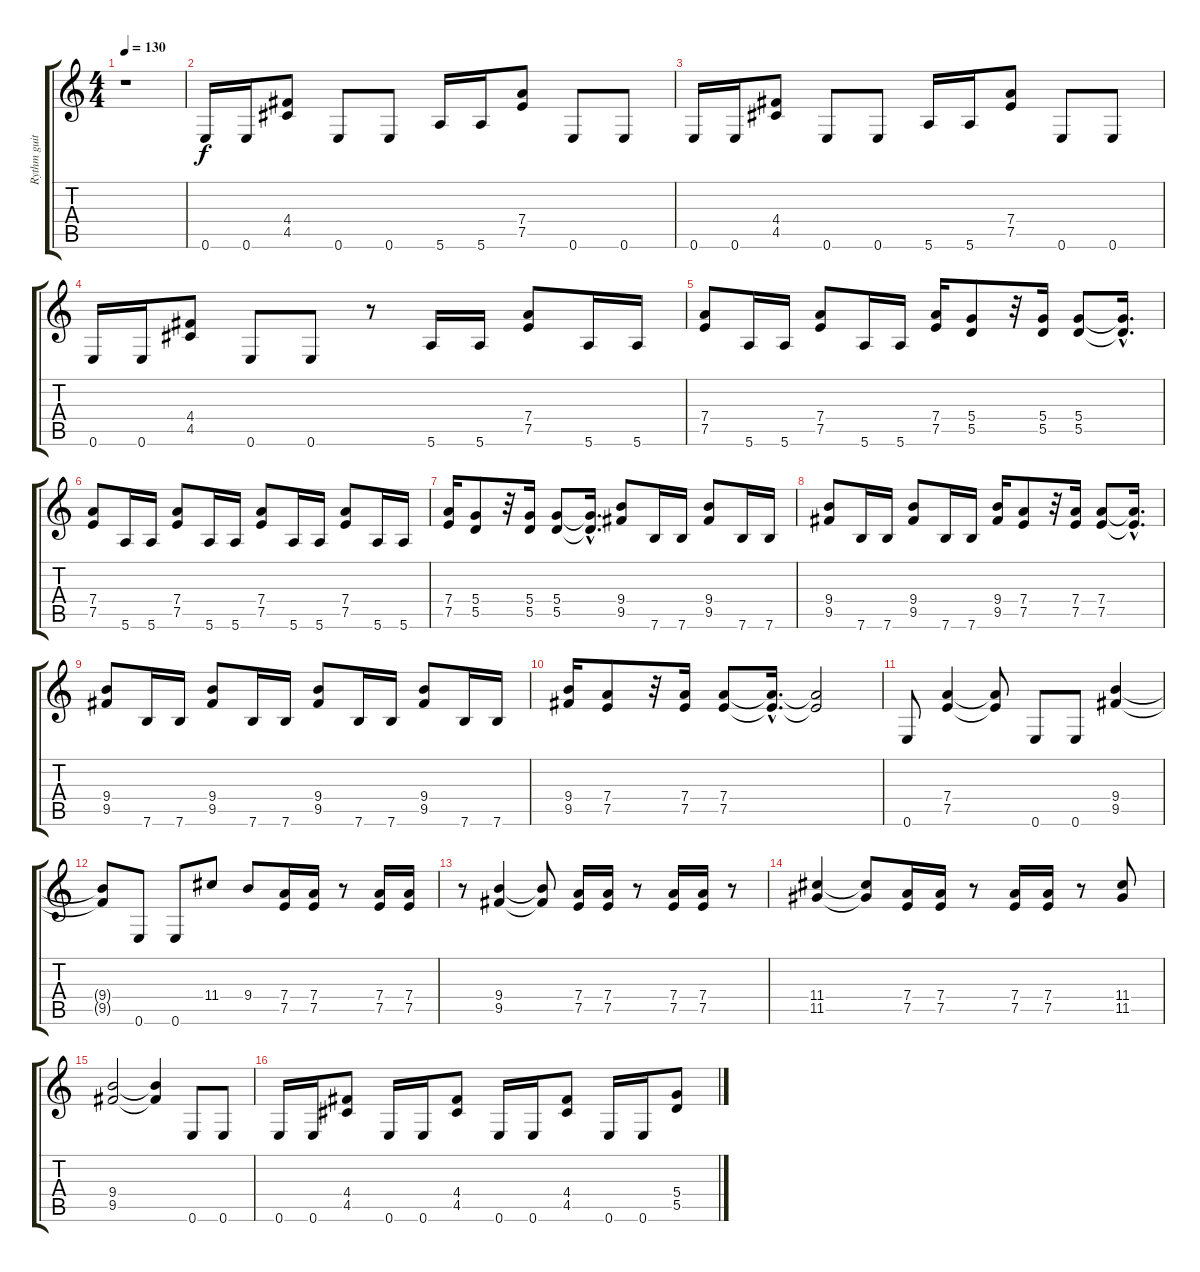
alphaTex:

\track ("Rythm guitar" "Rythm guit") {instrument distortionguitar}
\staff {score tabs}
\tuning (E4 B3 G3 D3 A2 E2) {hide}
\ts (4 4)
\tempo 130
\clef g2
\ks c
r.1{dy f} |
0.6.16 0.6.16 (4.4 4.5).8 0.6.8 0.6.8 5.6.16 5.6.16 (7.4 7.5).8 0.6.8 0.6.8 |
0.6.16 0.6.16 (4.4 4.5).8 0.6.8 0.6.8 5.6.16 5.6.16 (7.4 7.5).8 0.6.8 0.6.8 |
0.6.16 0.6.16 (4.4 4.5).8 0.6.8 0.6.8 r.8 5.6.16 5.6.16 (7.4 7.5).8 5.6.16 5.6.16 |
(7.4 7.5).8 5.6.16 5.6.16 (7.4 7.5).8 5.6.16 5.6.16 (7.4 7.5).16 (5.4 5.5).8 r.32 (5.4 5.5).16 (5.4 5.5).8 (5.4{hac t} 5.5{hac t}).16{d} |
(7.4 7.5).8 5.6.16 5.6.16 (7.4 7.5).8 5.6.16 5.6.16 (7.4 7.5).8 5.6.16 5.6.16 (7.4 7.5).8 5.6.16 5.6.16 |
(7.4 7.5).16 (5.4 5.5).8 r.32 (5.4 5.5).16 (5.4 5.5).8 (5.4{hac t} 5.5{hac t}).16{d} (9.4 9.5).8 7.6.16 7.6.16 (9.4 9.5).8 7.6.16 7.6.16 |
(9.4 9.5).8 7.6.16 7.6.16 (9.4 9.5).8 7.6.16 7.6.16 (9.4 9.5).16 (7.4 7.5).8 r.32 (7.4 7.5).16 (7.4 7.5).8 (7.4{hac t} 7.5{hac t}).16{d} |
(9.4 9.5).8 7.6.16 7.6.16 (9.4 9.5).8 7.6.16 7.6.16 (9.4 9.5).8 7.6.16 7.6.16 (9.4 9.5).8 7.6.16 7.6.16 |
(9.4 9.5).16 (7.4 7.5).8 r.32 (7.4 7.5).16 (7.4 7.5).8 (7.4{hac t} 7.5{hac t}).16{d} (7.4{t} 7.5{t}).2 |
0.6.8 (7.4 7.5).4 (7.4{t} 7.5{t}).8 0.6.8 0.6.8 (9.4 9.5).4 |
(9.4{t} 9.5{t}).8 0.6.8 0.6.8 11.4.8 9.4.8 (7.4 7.5).16 (7.4 7.5).16 r.8 (7.4 7.5).16 (7.4 7.5).16 |
r.8 (9.4 9.5).4 (9.4{t} 9.5{t}).8 (7.4 7.5).16 (7.4 7.5).16 r.8 (7.4 7.5).16 (7.4 7.5).16 r.8 |
(11.4 11.5).4 (11.4{t} 11.5{t}).8 (7.4 7.5).16 (7.4 7.5).16 r.8 (7.4 7.5).16 (7.4 7.5).16 r.8 (11.4 11.5).8 |
(9.4 9.5).2 (9.4{t} 9.5{t}).4 0.6.8 0.6.8 |
0.6.16 0.6.16 (4.4 4.5).8 0.6.16 0.6.16 (4.4 4.5).8 0.6.16 0.6.16 (4.4 4.5).8 0.6.16 0.6.16 (5.4 5.5).8
